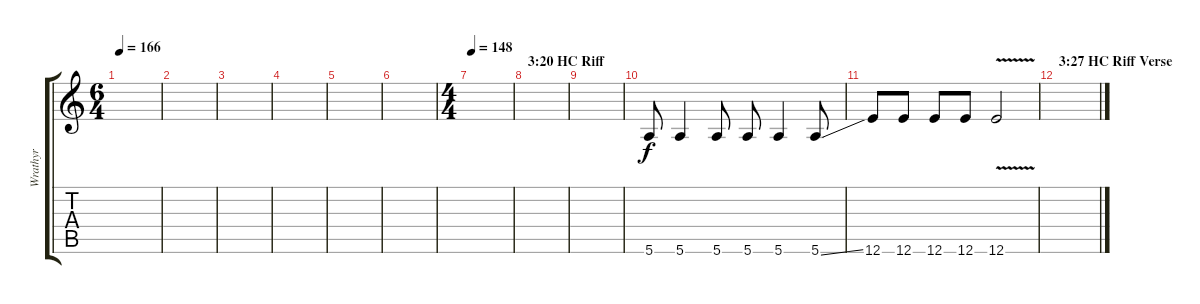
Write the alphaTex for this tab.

\track ("Wrathyr" "Wrathyr") {instrument electricbasspick}
\staff {score tabs}
\tuning (E4 B3 G3 D3 A2 E2) {hide}
\ts (6 4)
\tempo 166
\clef g2
\ks c
|
|
|
|
|
|
\ts (4 4)
\tempo 148
|
\section ("" "3:20 HC Riff")
|
|
5.6.8 5.6.4 5.6.8 5.6.8 5.6.4 5.6{ss}.8 |
12.6.8 12.6.8 12.6.8 12.6.8 12.6{v}.2 |
\section ("" "3:27 HC Riff Verse")
